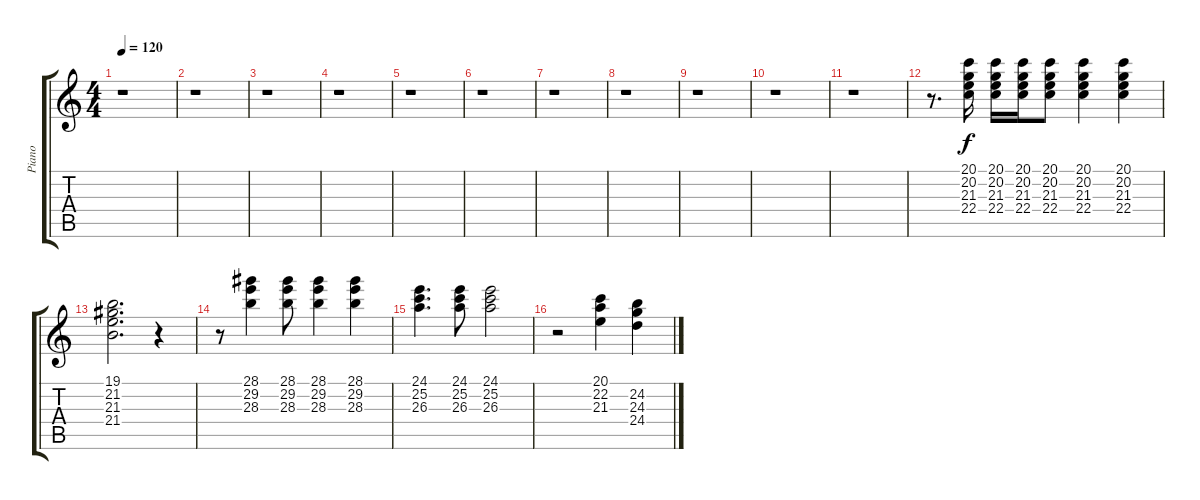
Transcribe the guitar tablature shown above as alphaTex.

\track ("Piano" "Piano") {instrument acousticgrandpiano}
\staff {score tabs}
\tuning (E4 B3 G3 D3 A2 E2) {hide}
\ts (4 4)
\tempo 120
\clef g2
\ks c
r.1{dy f} |
r.1 |
r.1 |
r.1 |
r.1 |
r.1 |
r.1 |
r.1 |
r.1 |
r.1 |
r.1 |
r.8{d} (20.1 20.2 21.3 22.4).16 (20.1 20.2 21.3 22.4).16 (20.1 20.2 21.3 22.4).16 (20.1 20.2 21.3 22.4).8 (20.1 20.2 21.3 22.4).4 (20.1 20.2 21.3 22.4).4 |
(19.1 21.2 21.3 21.4).2{d} r.4 |
r.8 (28.1 29.2 28.3).4 (28.1 29.2 28.3).8 (28.1 29.2 28.3).4 (28.1 29.2 28.3).4 |
(24.1 25.2 26.3).4{d} (24.1 25.2 26.3).8 (24.1 25.2 26.3).2 |
r.2 (20.1 22.2 21.3).4 (24.2 24.3 24.4).4
